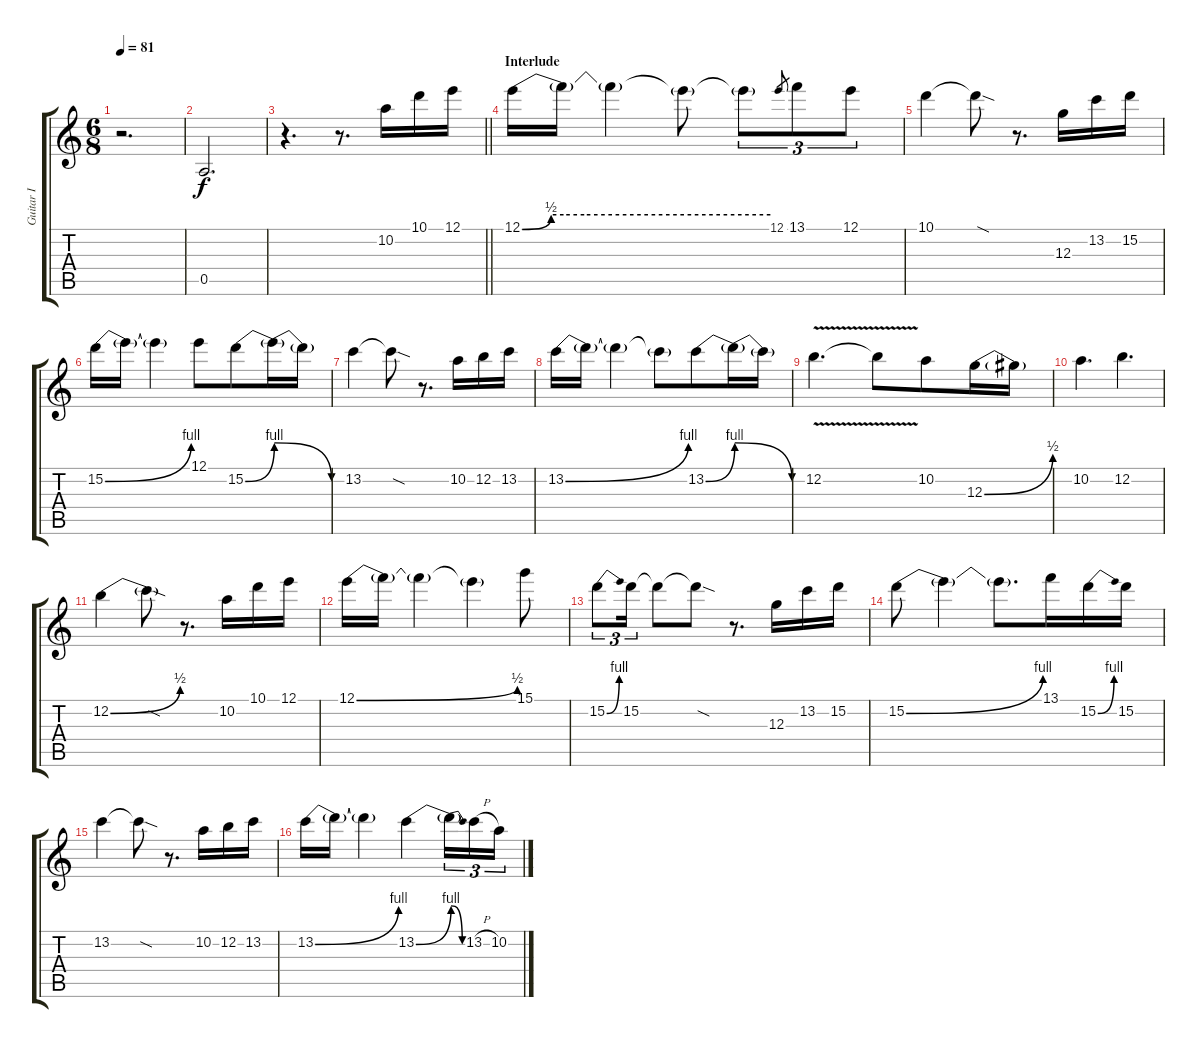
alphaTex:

\track ("Guitar I" "Guitar I") {instrument distortionguitar}
\staff {score tabs}
\tuning (E4 B3 G3 D3 A2 E2) {hide}
\ts (6 8)
\tempo 81
\clef g2
\ks c
r.2{d dy f} |
0.5.2{d volume 16} |
\barLineRight lightlight
r.4{d} r.8{d} 10.2.16 10.1.16 12.1.16 |
\section ("" "Interlude")
12.1{be (custom 0 0 7 2 10 2 15 2 60 2)}.16 12.1{t}.16 12.1{t}.4 12.1{t}.8 12.1{t}.8{tu (3 2)} 12.1.8{gr} 13.1.8{tu (3 2)} 12.1.8{tu (3 2)} |
10.1.4 10.1{sod t}.8 r.8{d} 12.3.16 13.2.16 15.2.16 |
15.2{be (bend 0 0 60 4)}.16 15.2{t}.16 15.2{t}.4 12.1.8 15.2{be (bend 0 0 60 4)}.8 15.2{be (release 0 4 60 0) t}.16 15.2{t}.16 |
13.2.4 13.2{sod t}.8 r.8{d} 10.2.16 12.2.16 13.2.16 |
13.2{be (bend 0 0 60 4)}.16 13.2{t}.16 13.2{t}.4 13.2{t}.8 13.2{be (bend 0 0 60 4)}.8 13.2{be (release 0 4 60 0) t}.16 13.2{t}.16 |
12.2{v}.4{d} 12.2{t}.8 10.2.8 12.3{be (bend 0 0 60 2)}.16 12.3{t}.16 |
10.2.4{d} 12.2.4{d} |
12.2{be (bend 0 0 60 2)}.4 12.2{sod t}.8 r.8{d} 10.2.16 10.1.16 12.1.16 |
12.1{be (bend 0 0 60 2)}.16 12.1{t}.16 12.1{t}.4 12.1{t}.4 15.1.8 |
15.2{be (bend 0 0 60 4)}.8{tu (3 2)} 15.2.16{tu (3 2)} 15.2{t}.8 15.2{sod t}.8 r.8{d} 12.3.16 13.2.16 15.2.16 |
15.2{be (bend 0 0 60 4)}.8 15.2{t}.4 15.2{t}.8{d} 13.1.16 15.2{be (bend 0 0 60 4)}.16 15.2.16 |
13.2.4 13.2{sod t}.8 r.8{d} 10.2.16 12.2.16 13.2.16 |
13.2{be (bend 0 0 60 4)}.16 13.2{t}.16 13.2{t}.4 13.2{be (bend 0 0 60 4)}.4 13.2{be (release 0 4 60 0) t}.16{tu (3 2)} 13.2{h}.16{tu (3 2)} 10.2.16{tu (3 2)}
